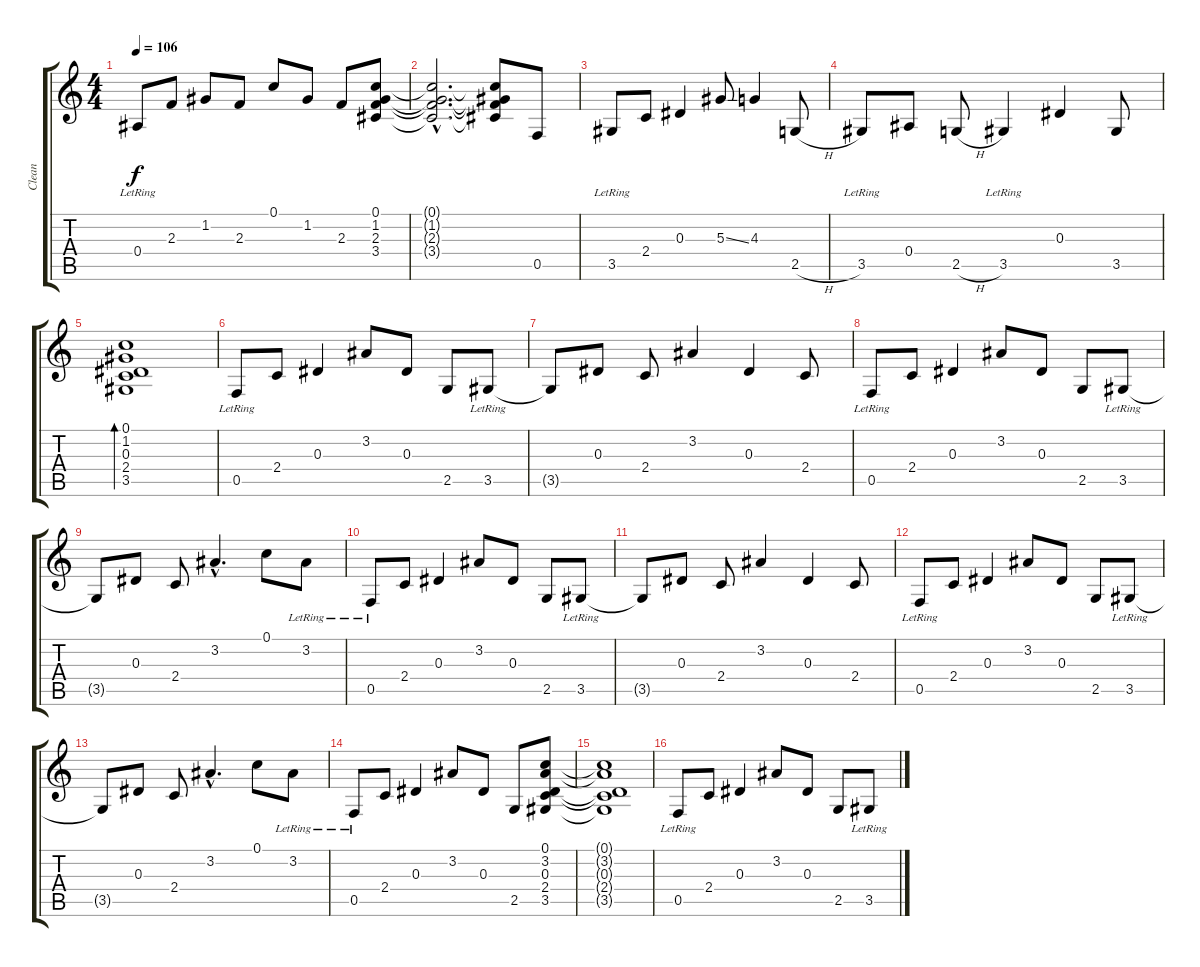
\track ("Clean" "Clean") {instrument acousticguitarnylon}
\staff {score tabs}
\tuning (C4 G3 Eb3 Bb2 F2 C2) {hide}
\ts (4 4)
\tempo 106
\clef g2
\ks c
0.4{lr}.8{dy f} 2.3.8 1.2.8 2.3.8 0.1.8 1.2.8 2.3.8 (0.1 1.2 2.3 3.4).8 |
(0.1{hac t} 1.2{hac t} 2.3{hac t} 3.4{hac t}).2{d} (0.1{t} 1.2{t} 2.3{t} 3.4{t}).8 0.5.8 |
3.5{lr}.8 2.4.8 0.3.4 5.3{ss}.8 4.3.4 2.5{h}.8 |
3.5{lr}.8 0.4.8 2.5{h}.8 3.5{lr}.4 0.3.4 3.5.8 |
(0.1 1.2 0.3 2.4 3.5).1{bd 120} |
0.5{lr}.8 2.4.8 0.3.4 3.2.8 0.3.8 2.5.8 3.5{lr}.8 |
3.5{t}.8 0.3.8 2.4.8 3.2.4 0.3.4 2.4.8 |
0.5{lr}.8 2.4.8 0.3.4 3.2.8 0.3.8 2.5.8 3.5{lr}.8 |
3.5{t}.8 0.3.8 2.4.8 3.2{hac}.4{d} 0.1.8 3.2{lr}.8 |
0.5{lr}.8 2.4.8 0.3.4 3.2.8 0.3.8 2.5.8 3.5{lr}.8 |
3.5{t}.8 0.3.8 2.4.8 3.2.4 0.3.4 2.4.8 |
0.5{lr}.8 2.4.8 0.3.4 3.2.8 0.3.8 2.5.8 3.5{lr}.8 |
3.5{t}.8 0.3.8 2.4.8 3.2{hac}.4{d} 0.1.8 3.2{lr}.8 |
0.5{lr}.8 2.4.8 0.3.4 3.2.8 0.3.8 2.5.8 (0.1 3.2 0.3 2.4 3.5).8 |
(0.1{t} 3.2{t} 0.3{t} 2.4{t} 3.5{t}).1 |
0.5{lr}.8 2.4.8 0.3.4 3.2.8 0.3.8 2.5.8 3.5{lr}.8
